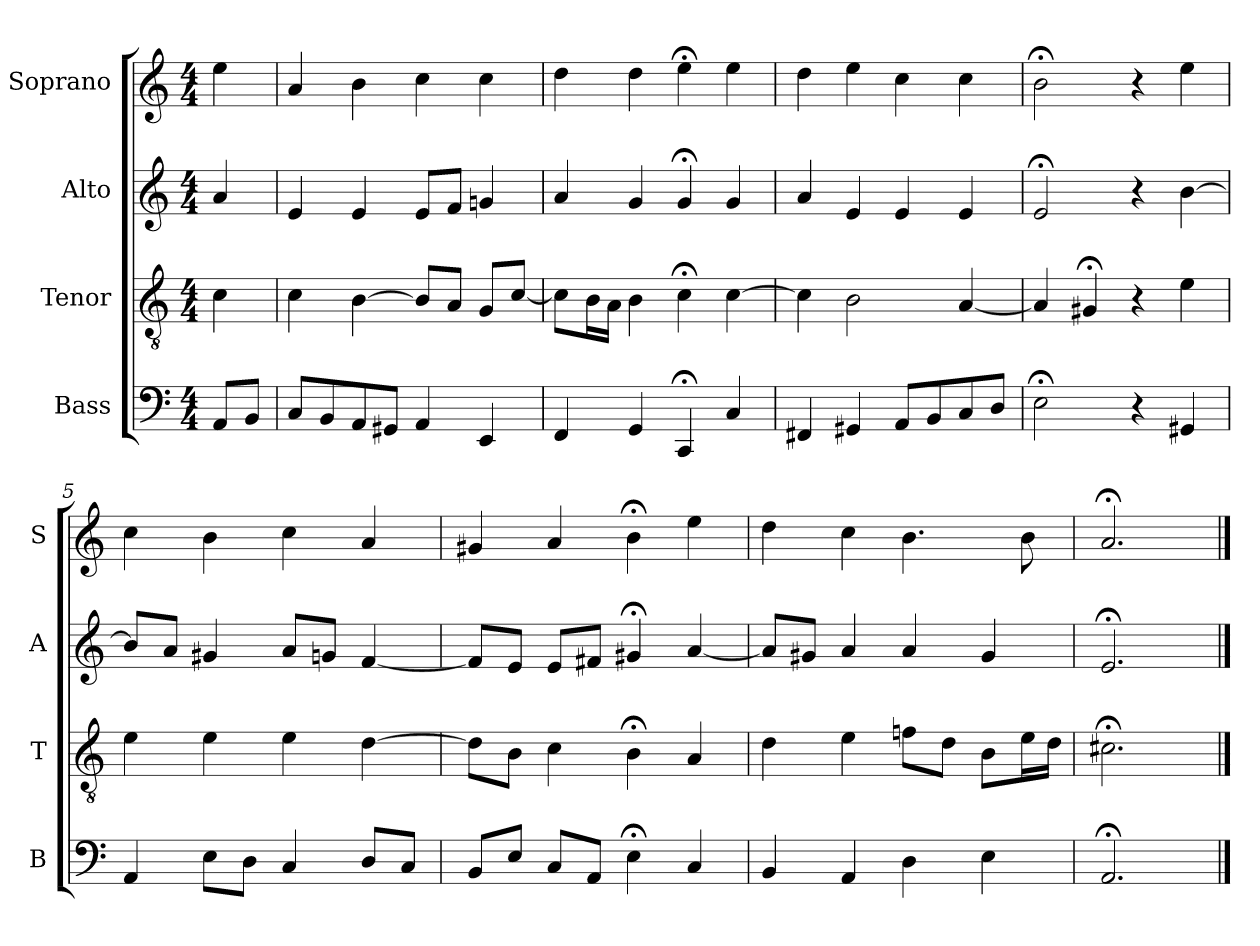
**kern	**kern	**kern	**kern
*part4	*part3	*part2	*part1
*staff4	*staff3	*staff2	*staff1
*I"Bass	*I"Tenor	*I"Alto	*I"Soprano
*I'B	*I'T	*I'A	*I'S
*clefF4	*clefGv2	*clefG2	*clefG2
*k[]	*k[]	*k[]	*k[]
*a:	*a:	*a:	*a:
*M4/4	*M4/4	*M4/4	*M4/4
*MM100	*MM100	*MM100	*MM100
=	=	=	=
8AAL	4c	4a	4ee
8BBJ	.	.	.
=1	=1	=1	=1
8CL	4c	4e	4a
8BB	.	.	.
8AA	[4B	4e	4b
8GG#XJ	.	.	.
4AA	8BL]	8eL	4cc
.	8AJ	8fJ	.
4EE	8GL	4gn	4cc
.	[8cJ	.	.
=2	=2	=2	=2
4FF	8cL]	4a	4dd
.	16BL	.	.
.	16AJJ	.	.
4GG	4B	4g	4dd
4CC;<	4c;<	4g;<	4ee;<
4C	[4c	4g	4ee
=3	=3	=3	=3
4FF#X	4c]	4a	4dd
4GG#X	2B	4e	4ee
8AAL	.	4e	4cc
8BB	.	.	.
8C	[4A	4e	4cc
8DJ	.	.	.
=4	=4	=4	=4
2E;<	4A]	2e;<	2b;<
.	4G#X;<	.	.
4r	4r	4r	4r
4GG#X	4e	[4b	4ee
=5	=5	=5	=5
4AA	4e	8bL]	4cc
.	.	8aJ	.
8EL	4e	4g#X	4b
8DJ	.	.	.
4C	4e	8aL	4cc
.	.	8gnJ	.
8DL	[4d	[4f	4a
8CJ	.	.	.
=6	=6	=6	=6
8BBL	8dL]	8fL]	4g#X
8EJ	8BJ	8eJ	.
8CL	4c	8eL	4a
8AAJ	.	8f#XJ	.
4E;<	4B;<	4g#X;<	4b;<
4C	4A	[4a	4ee
=7	=7	=7	=7
4BB	4d	8aL]	4dd
.	.	8g#XJ	.
4AA	4e	4a	4cc
4D	8fnL	4a	4.b
.	8dJ	.	.
4E	8BL	4g#	.
.	16eL	.	8b
.	16dJJ	.	.
=8	=8	=8	=8
2.AA;<	2.c#X;<	2.e;<	2.a;<
==	==	==	==
*-	*-	*-	*-
